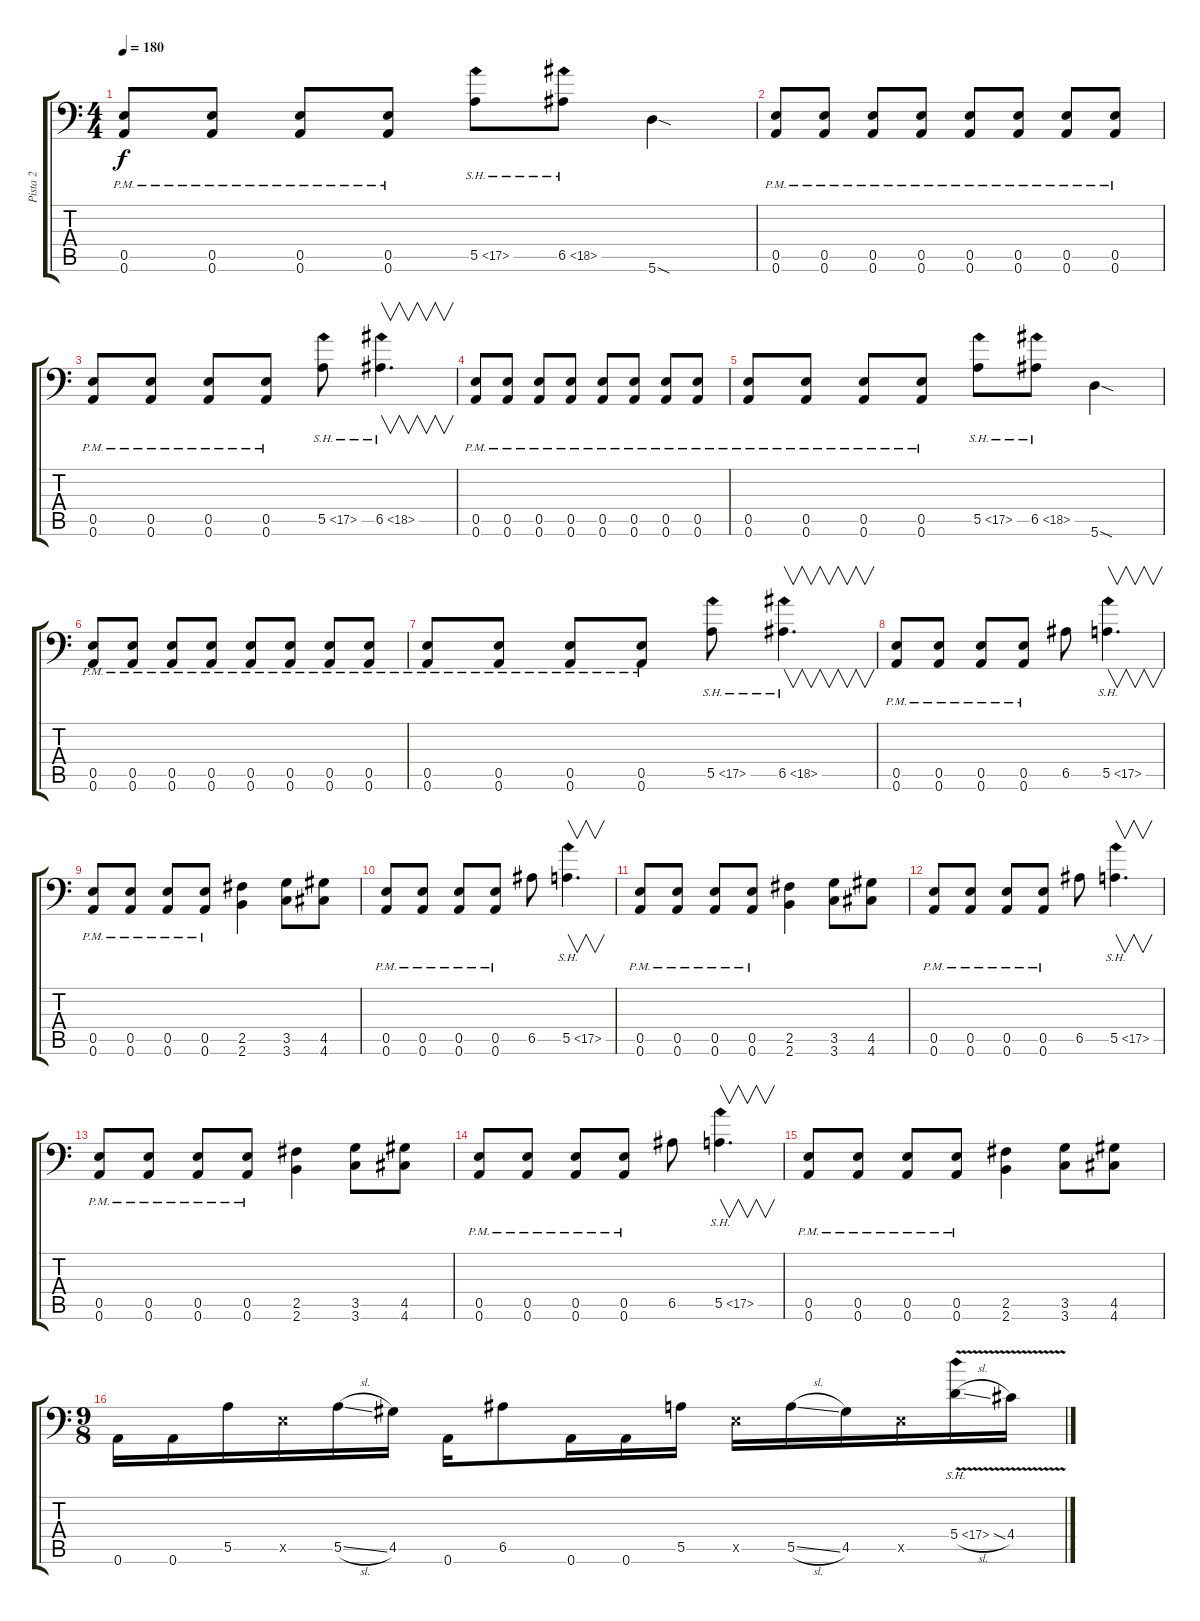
\track ("Pista 2" "Pista 2") {mute instrument distortionguitar}
\staff {score tabs}
\tuning (B3 Gb3 D3 A2 E2 A1) {hide}
\ts (4 4)
\tempo 180
\clef f4
\ks c
(0.5{pm} 0.6{pm}).8{dy f} (0.5{pm} 0.6{pm}).8 (0.5{pm} 0.6{pm}).8 (0.5{pm} 0.6{pm}).8 5.5{sh 12}.8 6.5{sh 12}.8 5.6{sod}.4 |
(0.5{pm} 0.6{pm}).8 (0.5{pm} 0.6{pm}).8 (0.5{pm} 0.6{pm}).8 (0.5{pm} 0.6{pm}).8 (0.5{pm} 0.6{pm}).8 (0.5{pm} 0.6{pm}).8 (0.5{pm} 0.6{pm}).8 (0.5{pm} 0.6{pm}).8 |
(0.5{pm} 0.6{pm}).8 (0.5{pm} 0.6{pm}).8 (0.5{pm} 0.6{pm}).8 (0.5{pm} 0.6{pm}).8 5.5{sh 12}.8 6.5{sh 12}.4{v d} |
(0.5{pm} 0.6{pm}).8 (0.5{pm} 0.6{pm}).8 (0.5{pm} 0.6{pm}).8 (0.5{pm} 0.6{pm}).8 (0.5{pm} 0.6{pm}).8 (0.5{pm} 0.6{pm}).8 (0.5{pm} 0.6{pm}).8 (0.5{pm} 0.6{pm}).8 |
(0.5{pm} 0.6{pm}).8 (0.5{pm} 0.6{pm}).8 (0.5{pm} 0.6{pm}).8 (0.5{pm} 0.6{pm}).8 5.5{sh 12}.8 6.5{sh 12}.8 5.6{sod}.4 |
(0.5{pm} 0.6{pm}).8 (0.5{pm} 0.6{pm}).8 (0.5{pm} 0.6{pm}).8 (0.5{pm} 0.6{pm}).8 (0.5{pm} 0.6{pm}).8 (0.5{pm} 0.6{pm}).8 (0.5{pm} 0.6{pm}).8 (0.5{pm} 0.6{pm}).8 |
(0.5{pm} 0.6{pm}).8 (0.5{pm} 0.6{pm}).8 (0.5{pm} 0.6{pm}).8 (0.5{pm} 0.6{pm}).8 5.5{sh 12}.8 6.5{sh 12}.4{v d} |
(0.5{pm} 0.6{pm}).8 (0.5{pm} 0.6{pm}).8 (0.5{pm} 0.6{pm}).8 (0.5{pm} 0.6{pm}).8 6.5.8 5.5{sh 12}.4{v d} |
(0.5{pm} 0.6{pm}).8 (0.5{pm} 0.6{pm}).8 (0.5{pm} 0.6{pm}).8 (0.5{pm} 0.6{pm}).8 (2.5 2.6).4 (3.5 3.6).8 (4.5 4.6).8 |
(0.5{pm} 0.6{pm}).8 (0.5{pm} 0.6{pm}).8 (0.5{pm} 0.6{pm}).8 (0.5{pm} 0.6{pm}).8 6.5.8 5.5{sh 12}.4{v d} |
(0.5{pm} 0.6{pm}).8 (0.5{pm} 0.6{pm}).8 (0.5{pm} 0.6{pm}).8 (0.5{pm} 0.6{pm}).8 (2.5 2.6).4 (3.5 3.6).8 (4.5 4.6).8 |
(0.5{pm} 0.6{pm}).8 (0.5{pm} 0.6{pm}).8 (0.5{pm} 0.6{pm}).8 (0.5{pm} 0.6{pm}).8 6.5.8 5.5{sh 12}.4{v d} |
(0.5{pm} 0.6{pm}).8 (0.5{pm} 0.6{pm}).8 (0.5{pm} 0.6{pm}).8 (0.5{pm} 0.6{pm}).8 (2.5 2.6).4 (3.5 3.6).8 (4.5 4.6).8 |
(0.5{pm} 0.6{pm}).8 (0.5{pm} 0.6{pm}).8 (0.5{pm} 0.6{pm}).8 (0.5{pm} 0.6{pm}).8 6.5.8 5.5{sh 12}.4{v d} |
(0.5{pm} 0.6{pm}).8 (0.5{pm} 0.6{pm}).8 (0.5{pm} 0.6{pm}).8 (0.5{pm} 0.6{pm}).8 (2.5 2.6).4 (3.5 3.6).8 (4.5 4.6).8 |
\ts (9 8)
0.6.16 0.6.16 5.5.16 0.5{x}.16 5.5{sl}.16 4.5.16 0.6.16 6.5.8 0.6.16 0.6.16 5.5.16 0.5{x}.16 5.5{sl}.16 4.5.16 0.5{x}.16 5.4{sh 12 v sl}.16 4.4{v}.16
